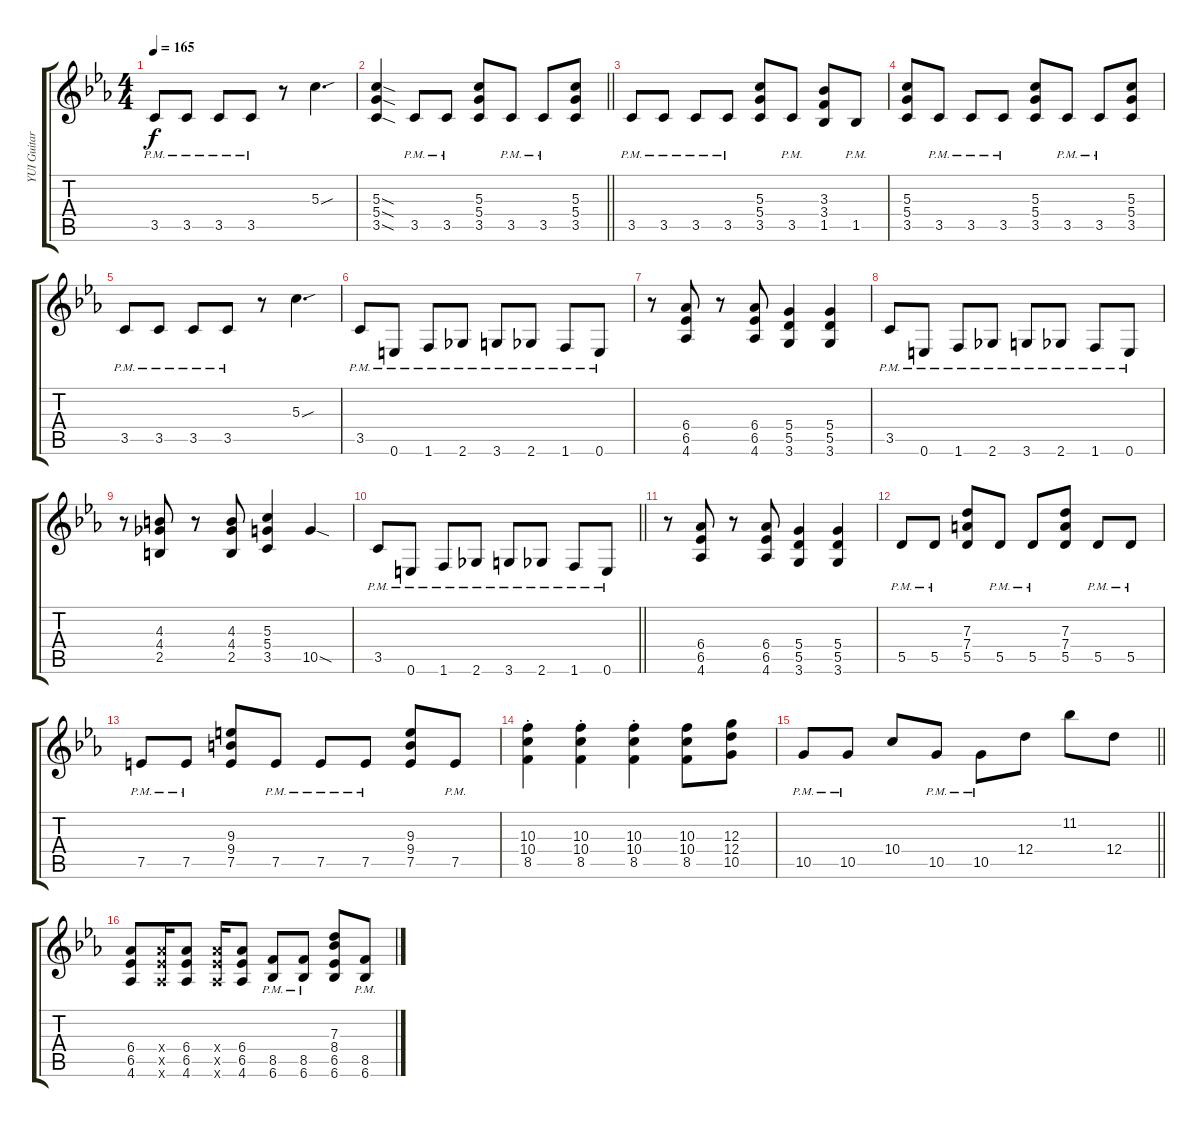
\track ("YUI Guitar" "YUI Guitar") {instrument overdrivenguitar}
\staff {score tabs}
\tuning (E4 B3 G3 D3 A2 E2) {hide}
\ts (4 4)
\tempo 165
\clef g2
\ks eb
3.5{pm}.8{dy f} 3.5{pm}.8 3.5{pm}.8 3.5{pm}.8 r.8 5.3{sou}.4{d} |
\barLineRight lightlight
(5.3{sod} 5.4{sod} 3.5{sod}).4 3.5{pm}.8 3.5{pm}.8 (5.3 5.4 3.5).8 3.5{pm}.8 3.5{pm}.8 (5.3 5.4 3.5).8 |
3.5{pm}.8 3.5{pm}.8 3.5{pm}.8 3.5{pm}.8 (5.3 5.4 3.5).8 3.5{pm}.8 (3.3 3.4 1.5).8 1.5{pm}.8 |
(5.3 5.4 3.5).8 3.5{pm}.8 3.5{pm}.8 3.5{pm}.8 (5.3 5.4 3.5).8 3.5{pm}.8 3.5{pm}.8 (5.3 5.4 3.5).8 |
3.5{pm}.8 3.5{pm}.8 3.5{pm}.8 3.5{pm}.8 r.8 5.3{sou}.4{d} |
3.5{pm}.8 0.6{pm}.8 1.6{pm}.8 2.6{pm}.8 3.6{pm}.8 2.6{pm}.8 1.6{pm}.8 0.6{pm}.8 |
r.8 (6.4 6.5 4.6).8 r.8 (6.4 6.5 4.6).8 (5.4 5.5 3.6).4 (5.4 5.5 3.6).4 |
3.5{pm}.8 0.6{pm}.8 1.6{pm}.8 2.6{pm}.8 3.6{pm}.8 2.6{pm}.8 1.6{pm}.8 0.6{pm}.8 |
r.8 (4.3 4.4 2.5).8 r.8 (4.3 4.4 2.5).8 (5.3 5.4 3.5).4 10.5{sod}.4 |
\barLineRight lightlight
3.5{pm}.8 0.6{pm}.8 1.6{pm}.8 2.6{pm}.8 3.6{pm}.8 2.6{pm}.8 1.6{pm}.8 0.6{pm}.8 |
r.8 (6.4 6.5 4.6).8 r.8 (6.4 6.5 4.6).8 (5.4 5.5 3.6).4 (5.4 5.5 3.6).4 |
5.5{pm}.8 5.5{pm}.8 (7.3 7.4 5.5).8 5.5{pm}.8 5.5{pm}.8 (7.3 7.4 5.5).8 5.5{pm}.8 5.5{pm}.8 |
7.5{pm}.8 7.5{pm}.8 (9.3 9.4 7.5).8 7.5{pm}.8 7.5{pm}.8 7.5{pm}.8 (9.3 9.4 7.5).8 7.5{pm}.8 |
(10.3{st} 10.4{st} 8.5{st}).4 (10.3{st} 10.4{st} 8.5{st}).4 (10.3{st} 10.4{st} 8.5{st}).4 (10.3 10.4 8.5).8 (12.3 12.4 10.5).8 |
\barLineRight lightlight
10.5{pm}.8 10.5{pm}.8 10.4.8 10.5{pm}.8 10.5{pm}.8 12.4.8 11.2.8 12.4.8 |
(6.4 6.5 4.6).8 (6.4{x} 6.5{x} 4.6{x}).16 (6.4 6.5 4.6).8 (6.4{x} 6.5{x} 4.6{x}).16 (6.4 6.5 4.6).8 (8.5{pm} 6.6{pm}).8 (8.5{pm} 6.6{pm}).8 (7.3 8.4 6.5 6.6).8 (8.5{pm} 6.6{pm}).8
